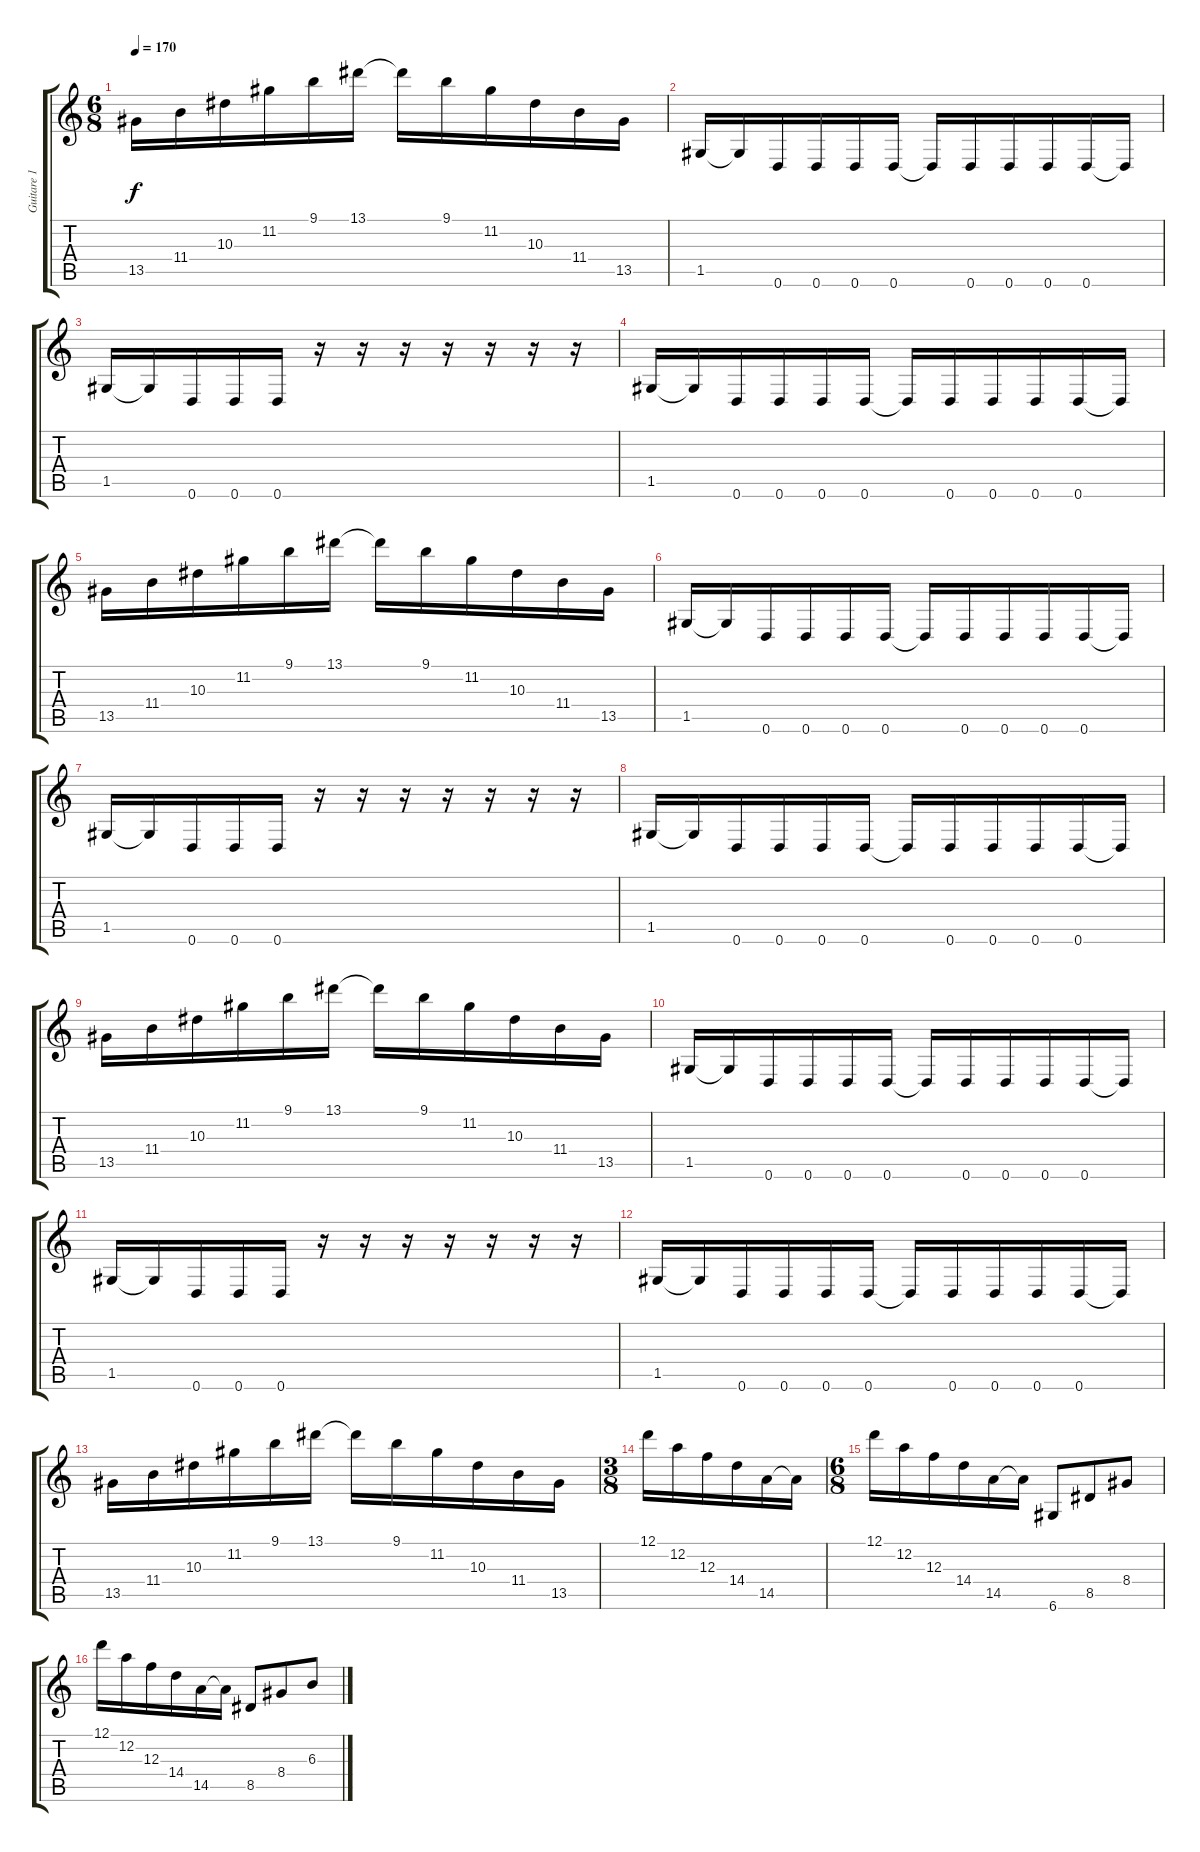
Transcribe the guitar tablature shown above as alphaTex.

\track ("Guitare 1" "Guitare 1") {instrument distortionguitar}
\staff {score tabs}
\tuning (D4 A3 F3 C3 G2 D2) {hide}
\ts (6 8)
\tempo 170
\clef g2
\ks c
13.5.16{dy f} 11.4.16 10.3.16 11.2.16 9.1.16 13.1.16 13.1{t}.16 9.1.16 11.2.16 10.3.16 11.4.16 13.5.16 |
1.5.16 1.5{t}.16 0.6.16 0.6.16 0.6.16 0.6.16 0.6{t}.16 0.6.16 0.6.16 0.6.16 0.6.16 0.6{t}.16 |
1.5.16 1.5{t}.16 0.6.16 0.6.16 0.6.16 r.16 r.16 r.16 r.16 r.16 r.16 r.16 |
1.5.16 1.5{t}.16 0.6.16 0.6.16 0.6.16 0.6.16 0.6{t}.16 0.6.16 0.6.16 0.6.16 0.6.16 0.6{t}.16 |
13.5.16 11.4.16 10.3.16 11.2.16 9.1.16 13.1.16 13.1{t}.16 9.1.16 11.2.16 10.3.16 11.4.16 13.5.16 |
1.5.16 1.5{t}.16 0.6.16 0.6.16 0.6.16 0.6.16 0.6{t}.16 0.6.16 0.6.16 0.6.16 0.6.16 0.6{t}.16 |
1.5.16 1.5{t}.16 0.6.16 0.6.16 0.6.16 r.16 r.16 r.16 r.16 r.16 r.16 r.16 |
1.5.16 1.5{t}.16 0.6.16 0.6.16 0.6.16 0.6.16 0.6{t}.16 0.6.16 0.6.16 0.6.16 0.6.16 0.6{t}.16 |
13.5.16 11.4.16 10.3.16 11.2.16 9.1.16 13.1.16 13.1{t}.16 9.1.16 11.2.16 10.3.16 11.4.16 13.5.16 |
1.5.16 1.5{t}.16 0.6.16 0.6.16 0.6.16 0.6.16 0.6{t}.16 0.6.16 0.6.16 0.6.16 0.6.16 0.6{t}.16 |
1.5.16 1.5{t}.16 0.6.16 0.6.16 0.6.16 r.16 r.16 r.16 r.16 r.16 r.16 r.16 |
1.5.16 1.5{t}.16 0.6.16 0.6.16 0.6.16 0.6.16 0.6{t}.16 0.6.16 0.6.16 0.6.16 0.6.16 0.6{t}.16 |
13.5.16 11.4.16 10.3.16 11.2.16 9.1.16 13.1.16 13.1{t}.16 9.1.16 11.2.16 10.3.16 11.4.16 13.5.16 |
\ts (3 8)
12.1.16 12.2.16 12.3.16 14.4.16 14.5.16 14.5{t}.16 |
\ts (6 8)
12.1.16 12.2.16 12.3.16 14.4.16 14.5.16 14.5{t}.16 6.6.8 8.5.8 8.4.8 |
12.1.16 12.2.16 12.3.16 14.4.16 14.5.16 14.5{t}.16 8.5.8 8.4.8 6.3.8
